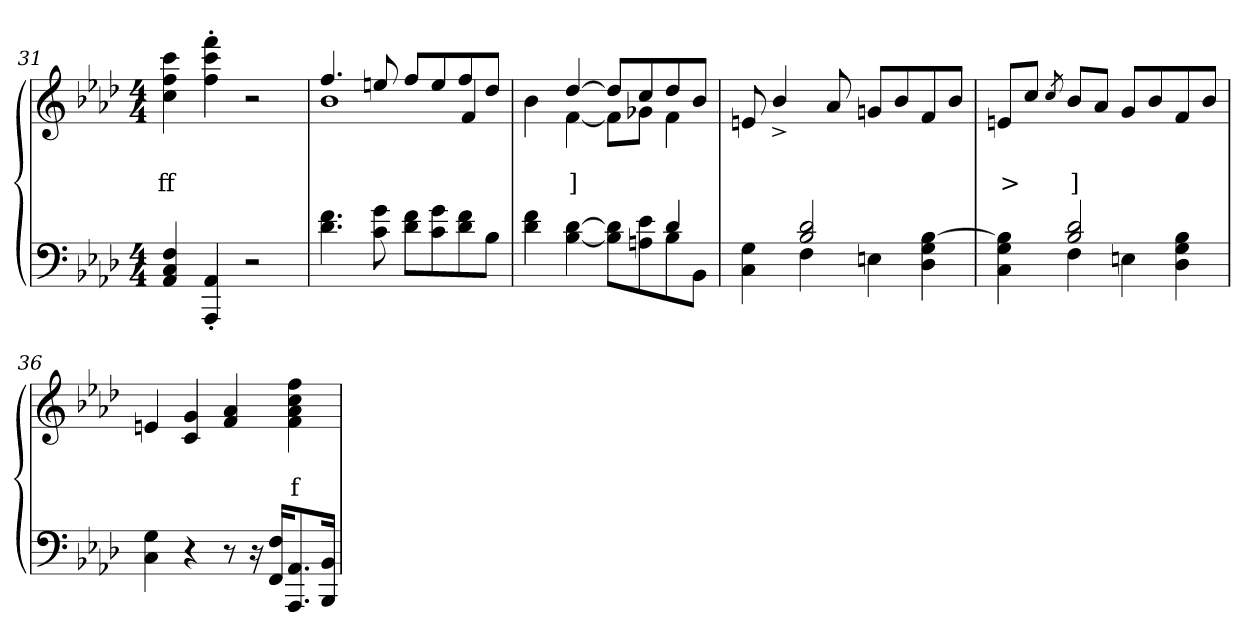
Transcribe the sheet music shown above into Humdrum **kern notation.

**kern	**kern	**text	**text
*part2	*part1	*part1	*part1
*staff2	*staff1	*staff1	*staff1
*clefF4	*clefG2	*	*
*k[b-e-a-d-]	*k[b-e-a-d-]	*	*
*M4/4	*M4/4	*	*
=31	=31	=31	=31
4F/ 4C/ 4AA-/	4ccc 4ff 4cc	.	ff
4AA-'> 4AAA-'>	4fff'> 4ccc'> 4ff'>	.	.
2r	2r	.	.
=32	=32	=32	=32
*	*^	*	*
*	*	*^	*	*
4.f 4.d-	4.ff	1b-	2.ryy	.	.
8g 8c	8een	.	.	.	.
8f 8d-L	8ffL	.	.	.	.
8g 8c	8ee	.	.	.	.
8f 8d-	8ff	.	4f/	.	.
8B-J	8dd-J	.	.	.	.
*	*	*v	*v	*	*
=33	=33	=33	=33	=33
*^	*	*	*	*
2.ryy	4f\ 4d-\	4b-	4ryy	.	.
.	[4d- [4B-	[4dd-	[4f	.	]
.	8d-] 8B-]L	8dd-L]	8fL]	.	.
.	8e- 8An	8cc	8g-XJ	.	.
4d-	8B-	8dd-	4f	.	.
.	8BB-J	8b-J	.	.	.
*	*	*v	*v	*	*
=34	=34	=34	=34	=34
4ryy	4G 4C	8en	.	.
.	.	4b-^>/	.	.
2d- 2B-	4F	.	.	.
.	.	8a-	.	.
.	4En	8gnL	.	.
.	.	8b-	.	.
4ryy	[4B- 4G 4D-	8f	.	.
.	.	8b-J	.	.
=35	=35	=35	=35	=35
4ryy	4B-] 4G 4C	8enL	.	>
.	.	8ccJ	.	.
.	.	8qcc/	.	.
2d- 2B-	4F	8b-L	.	]
.	.	8a-J	.	.
.	4En	8gL	.	.
.	.	8b-	.	.
4ryy	4B- 4G 4D-	8f	.	.
.	.	8b-J	.	.
*v	*v	*	*	*
=36	=36	=36	=36
4G 4C	4en	.	.
4r	4g 4c	.	.
8r	4a- 4f	.	.
16r	.	.	.
16F 16FFKL	.	.	.
8.AA- 8.AAA-	4ff\ 4cc\ 4a-\ 4f\	.	f
16BB- 16BBB-Jk	.	.	.
=	=	=	=
*-	*-	*-	*-
